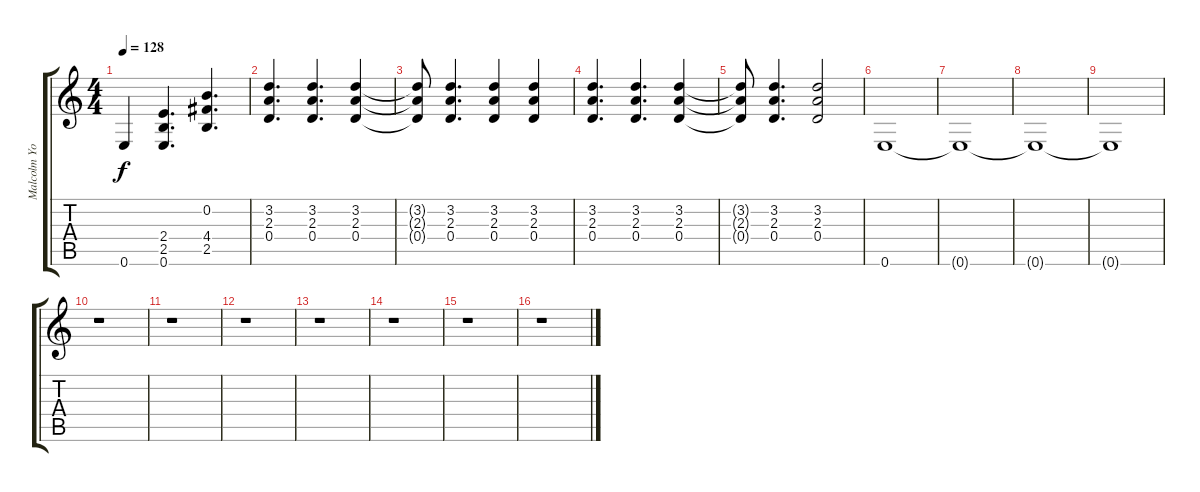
\track ("Malcolm Young" "Malcolm Yo") {instrument overdrivenguitar}
\staff {score tabs}
\tuning (E4 B3 G3 D3 A2 E2) {hide}
\ts (4 4)
\tempo 128
\clef g2
\ks c
0.6.4{dy f} (2.4 2.5 0.6).4{d} (0.2 4.4 2.5).4{d} |
(3.2 2.3 0.4).4{d} (3.2 2.3 0.4).4{d} (3.2 2.3 0.4).4 |
(3.2{t} 2.3{t} 0.4{t}).8 (3.2 2.3 0.4).4{d} (3.2 2.3 0.4).4 (3.2 2.3 0.4).4 |
(3.2 2.3 0.4).4{d} (3.2 2.3 0.4).4{d} (3.2 2.3 0.4).4 |
(3.2{t} 2.3{t} 0.4{t}).8 (3.2 2.3 0.4).4{d} (3.2 2.3 0.4).2 |
0.6.1 |
0.6{t}.1 |
0.6{t}.1 |
0.6{t}.1 |
r.1 |
r.1 |
r.1 |
r.1 |
r.1 |
r.1 |
r.1
